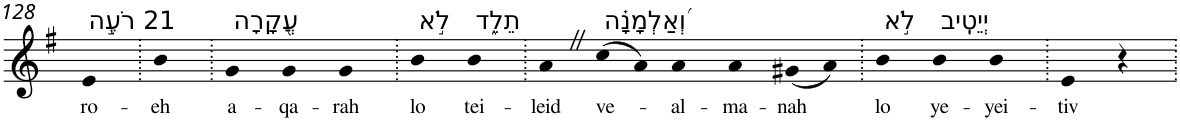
**kern	**text
*part1	*part1
*staff1	*staff1
*I"Piano	*
*I'Pno	*
!!LO:PB:g=z
*clefG2	*
*k[f#]	*
*G:	*
=128	=128
!LO:TX:a:t=21 רֹעֶ֣ה	!
!	!LO:LY:b
4e	ro-
=129.	=129.
!	!LO:LY:b
4b	-eh
=130.	=130.
!LO:TX:a:t=עֲ֭קָרָה	!
!	!LO:LY:b
4g	a-
!	!LO:LY:b
4g	-qa-
!	!LO:LY:b
4g	-rah
=131.	=131.
!LO:TX:a:t=לֹ֣א	!
!	!LO:LY:b
4b	lo
!LO:TX:a:t=תֵלֵ֑ד	!
!	!LO:LY:b
4b	tei-
=132.	=132.
!	!LO:LY:b
4aZ	-leid
!LO:TX:a:t=וְ֝אַלְמָנָ֗ה	!
!	!LO:LY:b
(8cc	ve-
8a)	.
!	!LO:LY:b
4a	-al-
!	!LO:LY:b
4a	-ma-
!	!LO:LY:b
(8g#X	-nah
8a)	.
=133.	=133.
!LO:TX:a:t=לֹ֣א	!
!	!LO:LY:b
4b	lo
!LO:TX:a:t=יְיֵטִֽיב	!
!	!LO:LY:b
4b	ye-
!	!LO:LY:b
4b	-yei-
=134.	=134.
!	!LO:LY:b
4e	-tiv
4r	.
=.	=.
*-	*-
